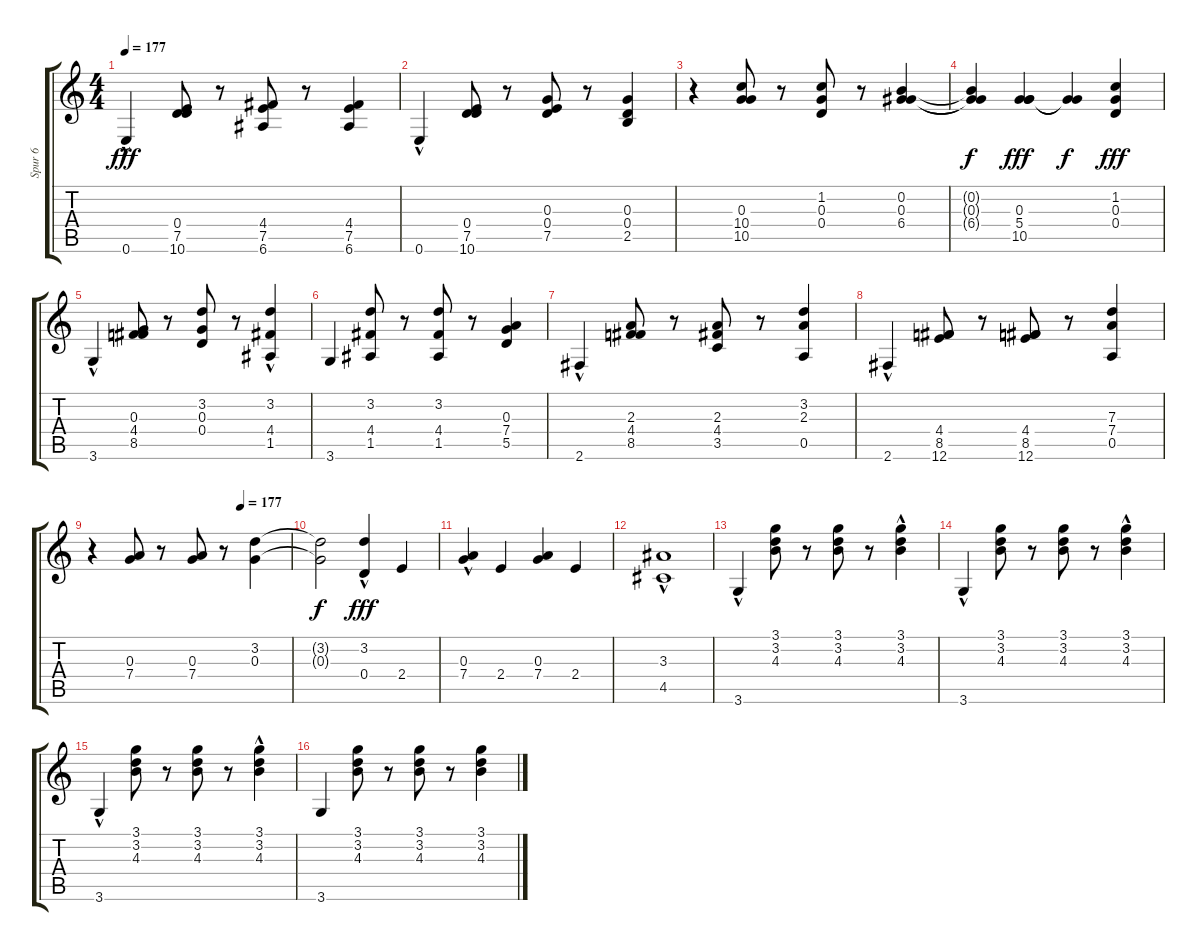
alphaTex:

\track ("Spur 6" "Spur 6") {instrument acousticguitarnylon}
\staff {score tabs}
\tuning (E4 B3 G3 D3 A2 E2) {hide}
\ts (4 4)
\tempo 177
\clef g2
\ks c
0.6{hac}.4{dy fff} (0.4 7.5 10.6).8 r.8 (4.4 7.5 6.6).8 r.8 (4.4 7.5 6.6).4 |
0.6{hac}.4 (0.4 7.5 10.6).8 r.8 (0.3 0.4 7.5).8 r.8 (0.3 0.4 2.5).4 |
r.4 (0.3 10.4 10.5).8 r.8 (1.2 0.3 0.4).8 r.8 (0.2 0.3 6.4).4 |
(0.2{t} 0.3{t} 6.4{t}).4{dy f} (0.3 5.4 10.5).4{dy fff} (0.3{t} 5.4{t}).4{dy f} (1.2 0.3 0.4).4{dy fff} |
3.6{hac}.4 (0.3 4.4 8.5).8 r.8 (3.2 0.3 0.4).8 r.8 (3.2{hac} 4.4{hac} 1.5).4 |
3.6.4 (3.2 4.4 1.5).8 r.8 (3.2 4.4 1.5).8 r.8 (0.3 7.4 5.5).4 |
2.6{hac}.4 (2.3 4.4 8.5).8 r.8 (2.3 4.4 3.5).8 r.8 (3.2 2.3 0.5).4 |
2.6{hac}.4 (4.4 8.5 12.6).8 r.8 (4.4 8.5 12.6).8 r.8 (7.3 7.4 0.5).4 |
\tempo (177 0.75)
r.4 (0.3 7.4).8 r.8 (0.3 7.4).8 r.8 (3.2 0.3).4 |
(3.2{t} 0.3{t}).2{dy f} (3.2{hac} 0.4).4{dy fff} 2.4.4 |
(0.3{hac} 7.4{hac}).4 2.4.4 (0.3 7.4).4 2.4.4 |
(3.3{hac} 4.5{hac}).1 |
3.6{hac}.4 (3.1 3.2 4.3).8 r.8 (3.1 3.2 4.3).8 r.8 (3.1 3.2 4.3{hac}).4 |
3.6{hac}.4 (3.1 3.2 4.3).8 r.8 (3.1 3.2 4.3).8 r.8 (3.1{hac} 3.2{hac} 4.3{hac}).4 |
3.6{hac}.4 (3.1 3.2 4.3).8 r.8 (3.1 3.2 4.3).8 r.8 (3.1{hac} 3.2{hac} 4.3{hac}).4 |
3.6.4 (3.1 3.2 4.3).8 r.8 (3.1 3.2 4.3).8 r.8 (3.1 3.2 4.3).4
